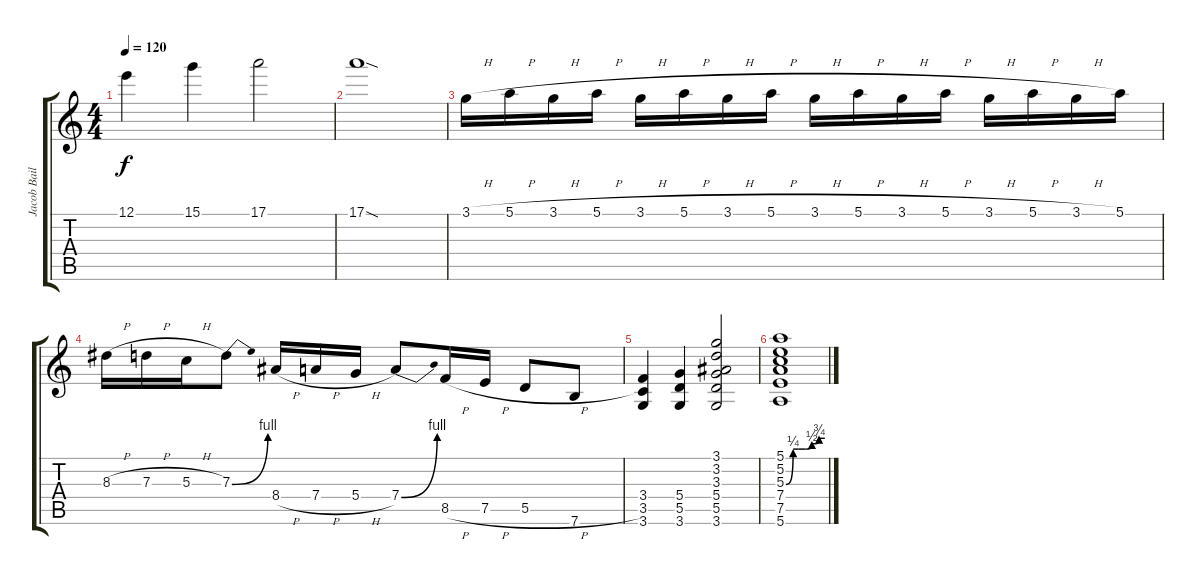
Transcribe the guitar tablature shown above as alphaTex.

\track ("Jacob Bailey" "Jacob Bail") {instrument acousticguitarsteel}
\staff {score tabs}
\tuning (E4 B3 G3 D3 A2 E2) {hide}
\ts (4 4)
\tempo 120
\clef g2
\ks c
12.1.4{dy f} 15.1.4 17.1.2 |
17.1{sod}.1 |
3.1{h}.16 5.1{h}.16 3.1{h}.16 5.1{h}.16 3.1{h}.16 5.1{h}.16 3.1{h}.16 5.1{h}.16 3.1{h}.16 5.1{h}.16 3.1{h}.16 5.1{h}.16 3.1{h}.16 5.1{h}.16 3.1{h}.16 5.1.16 |
8.3{h}.16 7.3{h}.16 5.3{h}.16 7.3{be (bend 0 0 60 4)}.8 8.4{h}.16 7.4{h}.16 5.4{h}.16 7.4{be (bend 0 0 60 4)}.8 8.5{h}.16 7.5{h}.16 5.5{h}.8 7.6.8 |
(3.4 3.5 3.6).4 (5.4 5.5 3.6).4 (3.1 3.2 3.3 5.4 5.5 3.6).2 |
(5.1 5.2 5.3{be (custom 0 0 11 1 19 1 30 1 40 2 45 2 51 3 60 3)} 7.4 7.5 5.6).1
